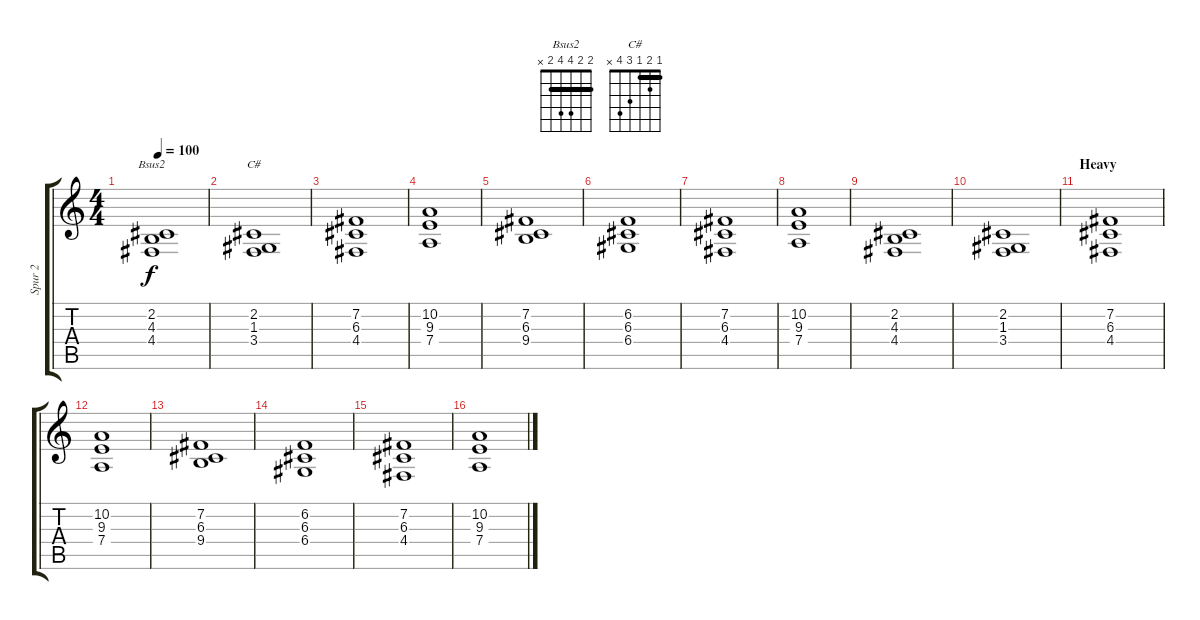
\track ("Spur 2" "Spur 2") {instrument stringensemble2}
\staff {score tabs}
\tuning (E4 B3 G3 D3 A2 E2) {hide}
\chord ("Bsus2" 2 2 4 4 2 x) {barre 2}
\chord ("C#" 1 2 1 3 4 x) {barre 1}
\ts (4 4)
\tempo 100
\clef g2
\ks c
(2.2 4.3 4.4).1{ch "Bsus2" dy f} |
(2.2 1.3 3.4).1{ch "C#"} |
(7.2 6.3 4.4).1 |
(10.2 9.3 7.4).1 |
(7.2 6.3 9.4).1 |
(6.2 6.3 6.4).1 |
(7.2 6.3 4.4).1 |
(10.2 9.3 7.4).1 |
(2.2 4.3 4.4).1 |
(2.2 1.3 3.4).1 |
\section ("" "Heavy")
(7.2 6.3 4.4).1 |
(10.2 9.3 7.4).1 |
(7.2 6.3 9.4).1 |
(6.2 6.3 6.4).1 |
(7.2 6.3 4.4).1 |
(10.2 9.3 7.4).1
